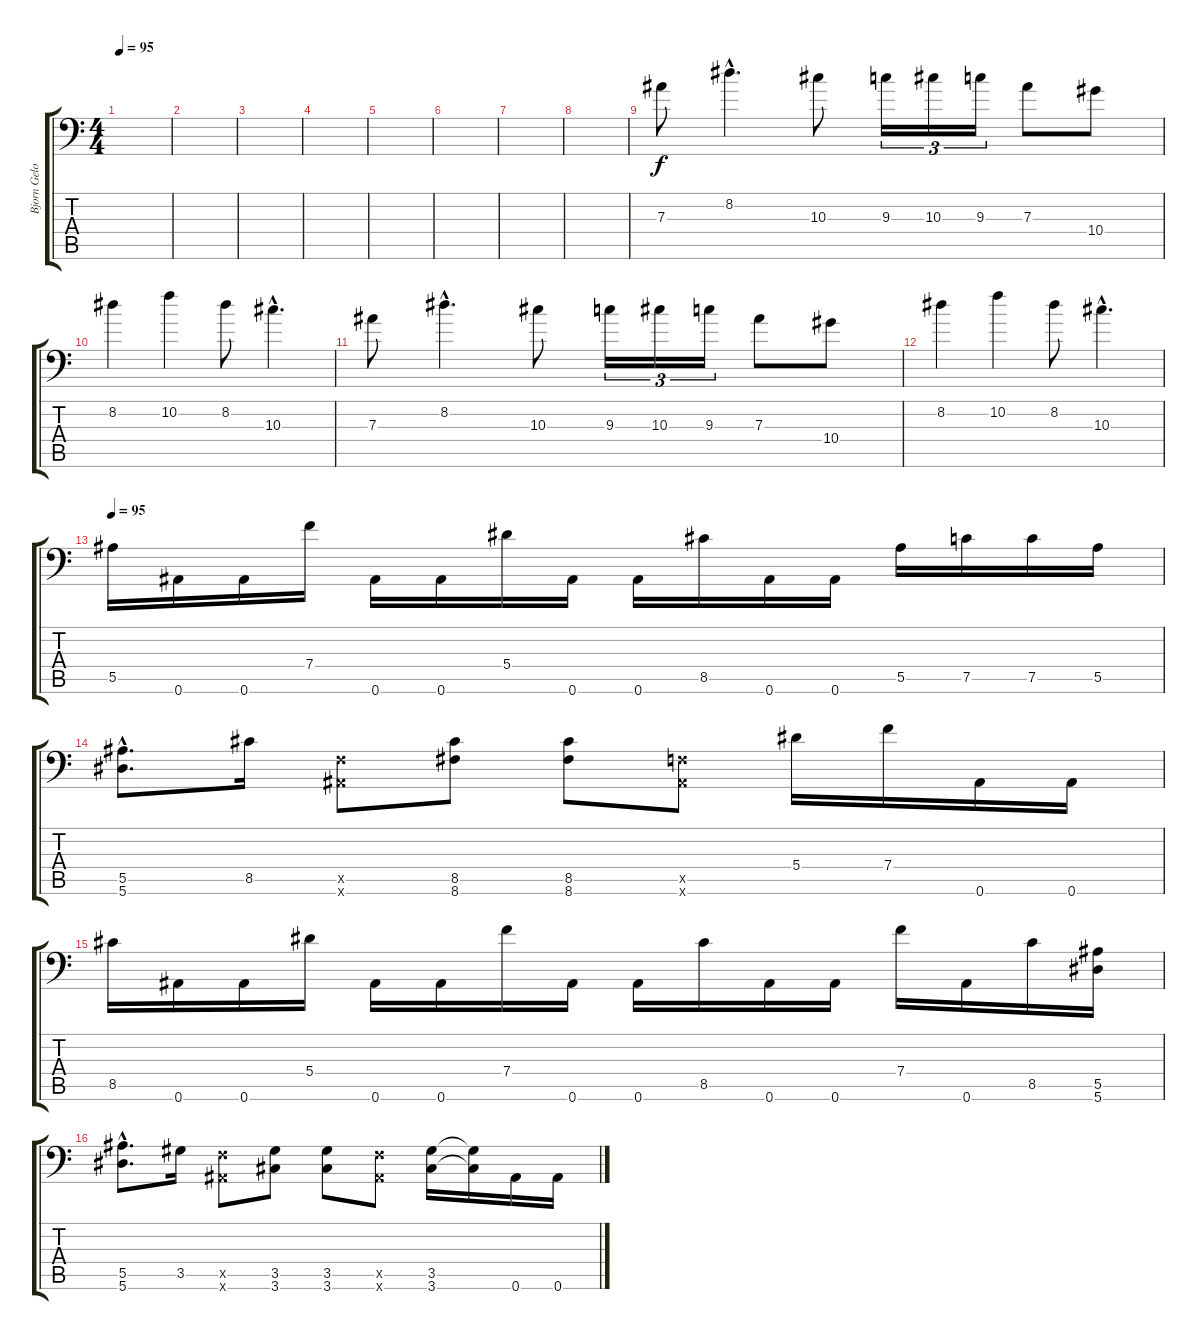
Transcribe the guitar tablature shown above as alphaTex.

\track ("Bjorn Gelotte" "Bjorn Gelo") {instrument overdrivenguitar}
\staff {score tabs}
\tuning (C4 G3 Eb3 Bb2 F2 Bb1) {hide}
\ts (4 4)
\tempo 95
\clef f4
\ks c
|
|
|
|
|
|
|
|
7.3.8 8.2{hac}.4{d} 10.3.8 9.3.16{tu (3 2)} 10.3.16{tu (3 2)} 9.3.16{tu (3 2)} 7.3.8 10.4.8 |
8.2.4 10.2.4 8.2.8 10.3{hac}.4{d} |
7.3.8 8.2{hac}.4{d} 10.3.8 9.3.16{tu (3 2)} 10.3.16{tu (3 2)} 9.3.16{tu (3 2)} 7.3.8 10.4.8 |
8.2.4 10.2.4 8.2.8 10.3{hac}.4{d} |
\tempo 95
5.5.16 0.6.16 0.6.16 7.4.16 0.6.16 0.6.16 5.4.16 0.6.16 0.6.16 8.5.16 0.6.16 0.6.16 5.5.16 7.5.16 7.5.16 5.5.16 |
(5.5{hac} 5.6{hac}).8{d} 8.5.16 (0.5{x} 0.6{x}).8 (8.5 8.6).8 (8.5 8.6).8 (0.5{x} 0.6{x}).8 5.4.16 7.4.16 0.6.16 0.6.16 |
8.5.16 0.6.16 0.6.16 5.4.16 0.6.16 0.6.16 7.4.16 0.6.16 0.6.16 8.5.16 0.6.16 0.6.16 7.4.16 0.6.16 8.5.16 (5.5 5.6).16 |
(5.5{hac} 5.6{hac}).8{d} 3.5.16 (0.5{x} 0.6{x}).8 (3.5 3.6).8 (3.5 3.6).8 (0.5{x} 0.6{x}).8 (3.5 3.6).16 (3.5{t} 3.6{t}).16 0.6.16 0.6.16
